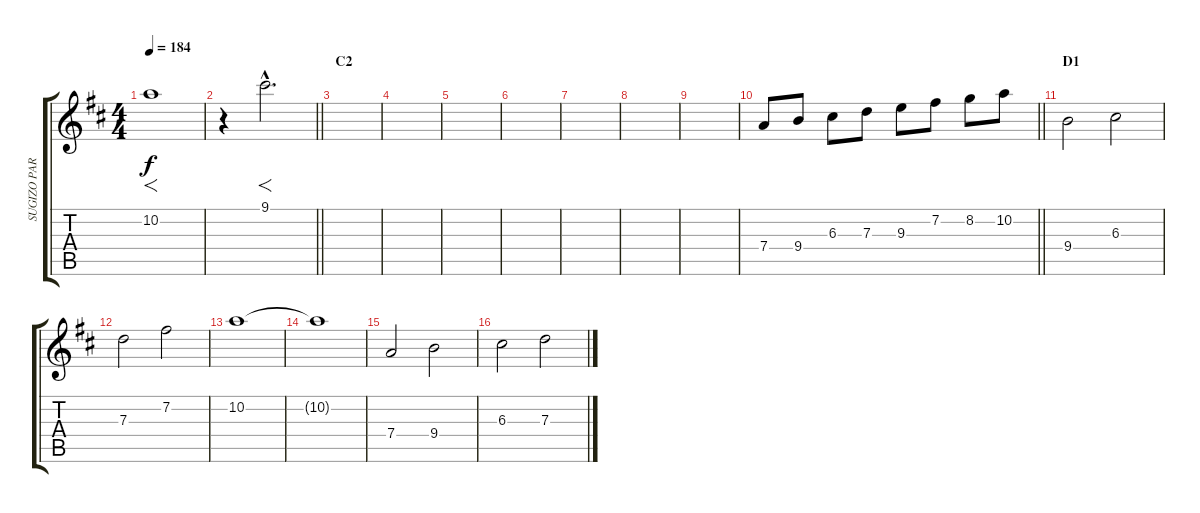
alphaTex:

\track ("SUGIZO PART 2" "SUGIZO PAR") {instrument distortionguitar}
\staff {score tabs}
\tuning (E4 B3 G3 D3 A2 E2) {hide}
\ts (4 4)
\tempo 184
\clef g2
\ks bminor
10.2.1{f dy f} |
\barLineRight lightlight
r.4 9.1{hac}.2{f d} |
\section ("" "C2")
|
|
|
|
|
|
|
\barLineRight lightlight
7.4.8{volume 11} 9.4.8 6.3.8 7.3.8 9.3.8 7.2.8 8.2.8 10.2.8 |
\section ("" "D1")
9.4.2 6.3.2 |
7.3.2 7.2.2 |
10.2.1 |
10.2{t}.1 |
7.4.2 9.4.2 |
6.3.2 7.3.2
